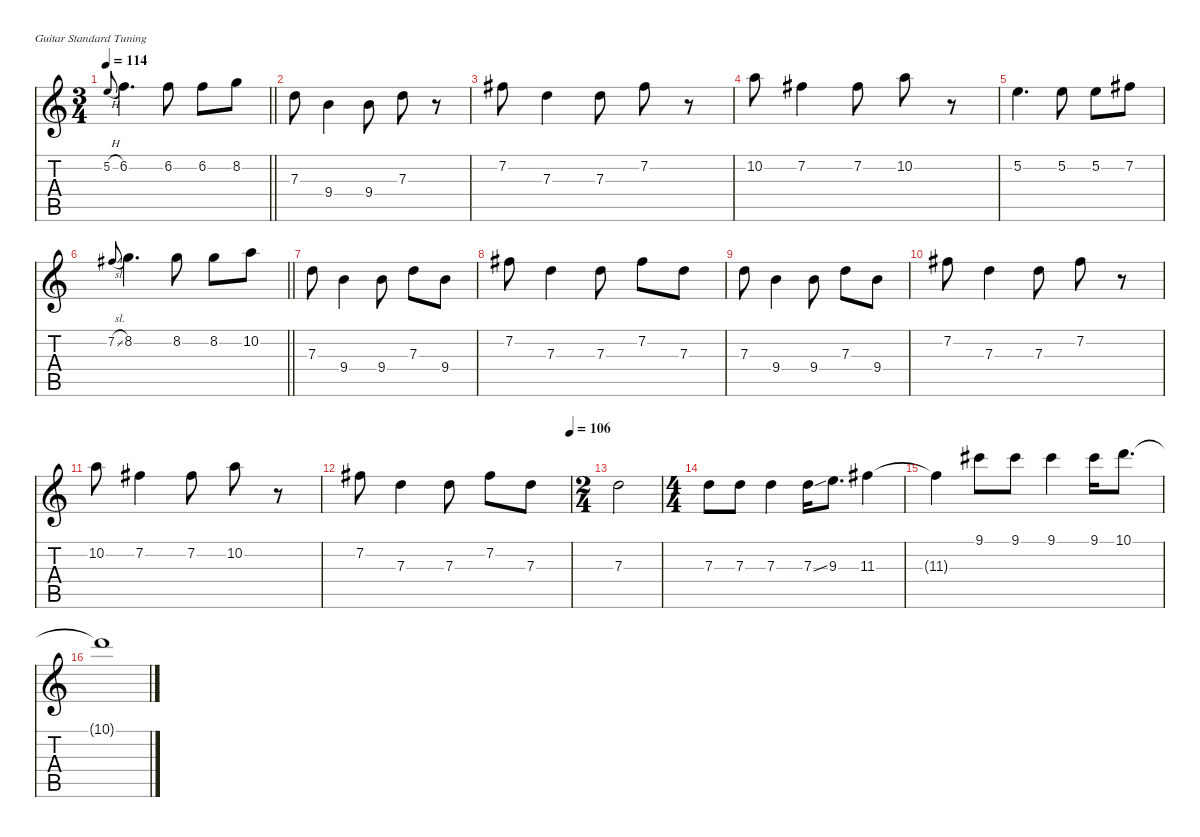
\defaultSystemsLayout 4
\hideDynamics
\bracketExtendMode nobrackets
\singleTrackTrackNamePolicy hidden
\multiTrackTrackNamePolicy hidden
\otherSystemsTrackNameOrientation horizontal
\track ("Kirk 2nd guitar" "dist.guit.") {defaultSystemsLayout 8 instrument distortionguitar}
\staff {score tabs}
\tuning (E4 B3 G3 D3 A2 E2)
\ts (3 4)
\tempo 114
\clef g2
\barLineRight lightlight
\ks c
5.2{h}.8{gr onbeat dy p beam Up} 6.2.4{d dy f beam Down} 6.2.8{beam Down} 6.2.8{beam Down} 8.2.8{beam Down} |
7.3.8{beam Down} 9.4.4{beam Down} 9.4.8{beam Down} 7.3.8{beam Down} r.8{beam Down} |
7.2{acc #}.8{beam Down} 7.3.4{beam Down} 7.3.8{beam Down} 7.2{acc #}.8{beam Down} r.8{beam Down} |
10.2.8{beam Down} 7.2{acc #}.4{beam Down} 7.2{acc #}.8{beam Down} 10.2.8{beam Down} r.8{beam Down} |
5.2.4{d beam Down} 5.2.8{beam Down} 5.2.8{beam Down} 7.2{acc #}.8{beam Down} |
\barLineRight lightlight
7.2{sl acc #}.8{gr onbeat dy p beam Up} 8.2.4{d dy f beam Down} 8.2.8{beam Down} 8.2.8{beam Down} 10.2.8{beam Down} |
7.3.8{beam Down} 9.4.4{beam Down} 9.4.8{beam Down} 7.3.8{beam Down} 9.4.8{beam Down} |
7.2{acc #}.8{beam Down} 7.3.4{beam Down} 7.3.8{beam Down} 7.2{acc #}.8{beam Down} 7.3.8{beam Down} |
7.3.8{beam Down} 9.4.4{beam Down} 9.4.8{beam Down} 7.3.8{beam Down} 9.4.8{beam Down} |
7.2{acc #}.8{beam Down} 7.3.4{beam Down} 7.3.8{beam Down} 7.2{acc #}.8{beam Down} r.8{beam Down} |
10.2.8{beam Down} 7.2{acc #}.4{beam Down} 7.2{acc #}.8{beam Down} 10.2.8{beam Down} r.8{beam Down} |
\tempo (106 1)
7.2{acc #}.8{beam Down} 7.3.4{beam Down} 7.3.8{beam Down} 7.2{acc #}.8{beam Down} 7.3.8{beam Down} |
\ts (2 4)
\beaming (8 2 2)
7.3.2{beam Down} |
\ts (4 4)
\beaming (8 2 2 2 2)
7.3.8{beam Down} 7.3.8{beam Down} 7.3.4{beam Down} 7.3{ss}.16{beam Down} 9.3.8{d beam Down} 11.3{acc #}.4{beam Down} |
11.3{t acc #}.4{beam Down} 9.1{acc #}.8{beam Down} 9.1{acc #}.8{beam Down} 9.1{acc #}.4{beam Down} 9.1{acc #}.16{beam Down} 10.1.8{d beam Down} |
10.1{t}.1{beam Down}
